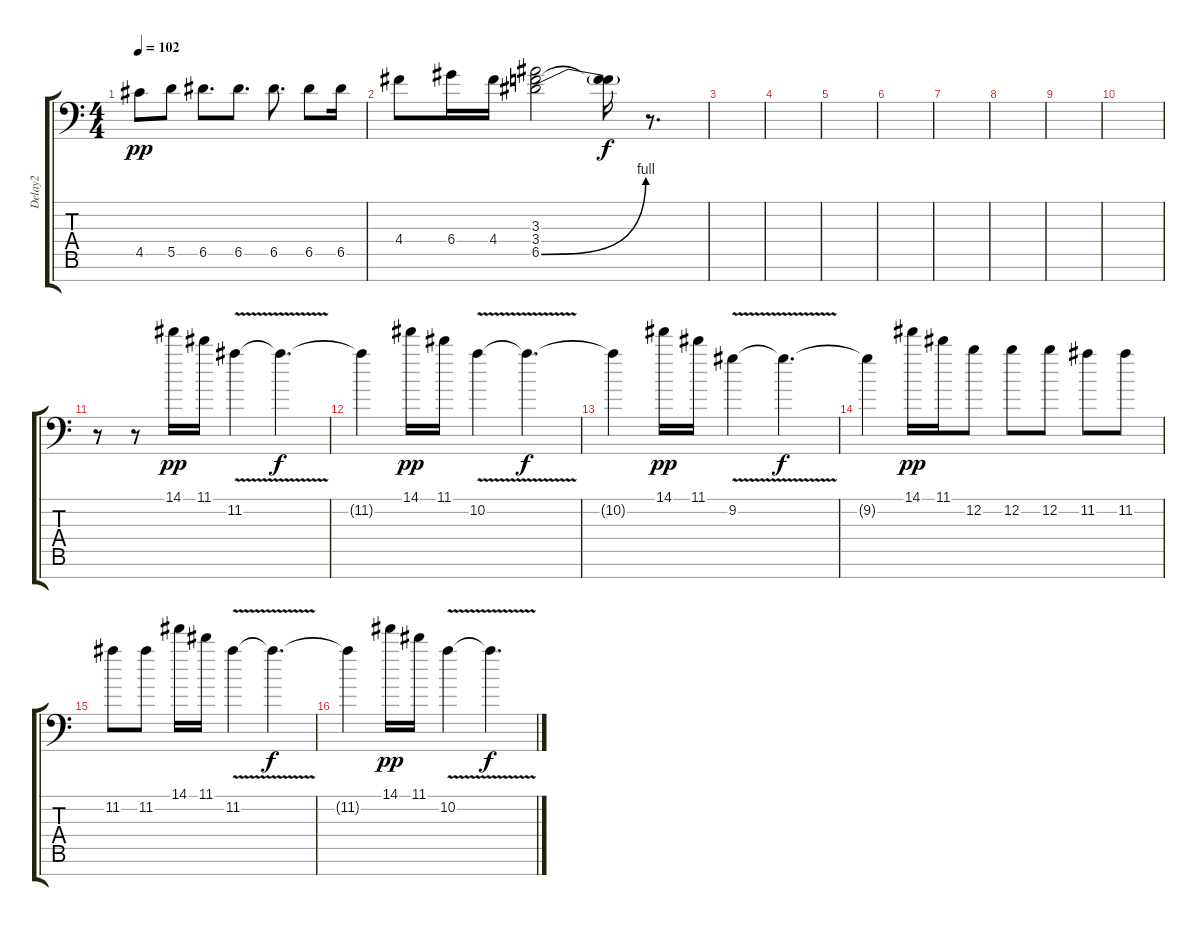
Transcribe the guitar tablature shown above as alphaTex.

\track ("Delay2" "Delay2") {instrument electricguitarjazz}
\staff {score tabs}
\tuning (E4 B3 G3 D3 A2 E2 C-1) {hide}
\ts (4 4)
\tempo 102
\clef f4
\ks c
4.5.8{dy pp} 5.5.8 6.5.8{d} 6.5.8{d} 6.5.8{d} 6.5.8 6.5.16 |
4.4.8 6.4.16 4.4.16 (3.3 3.4 6.5{be (bend 0 0 60 4)}).2 (3.4{t} 6.5{t}).16{dy f} r.8{d} |
|
|
|
|
|
|
|
|
r.8 r.8 14.1.16{dy pp volume 8 instrument electricguitarjazz} 11.1.16 11.2{v}.4 11.2{t}.4{d dy f} |
11.2{t}.4 14.1.16{dy pp} 11.1.16 10.2{v}.4 10.2{t}.4{d dy f} |
10.2{t}.4 14.1.16{dy pp} 11.1.16 9.2{v}.4 9.2{t}.4{d dy f} |
9.2{t}.4 14.1.16{dy pp} 11.1.16 12.2.8 12.2.8 12.2.8 11.2.8 11.2.8 |
11.2.8 11.2.8 14.1.16 11.1.16 11.2{v}.4 11.2{t}.4{d dy f} |
11.2{t}.4 14.1.16{dy pp} 11.1.16 10.2{v}.4 10.2{t}.4{d dy f}
